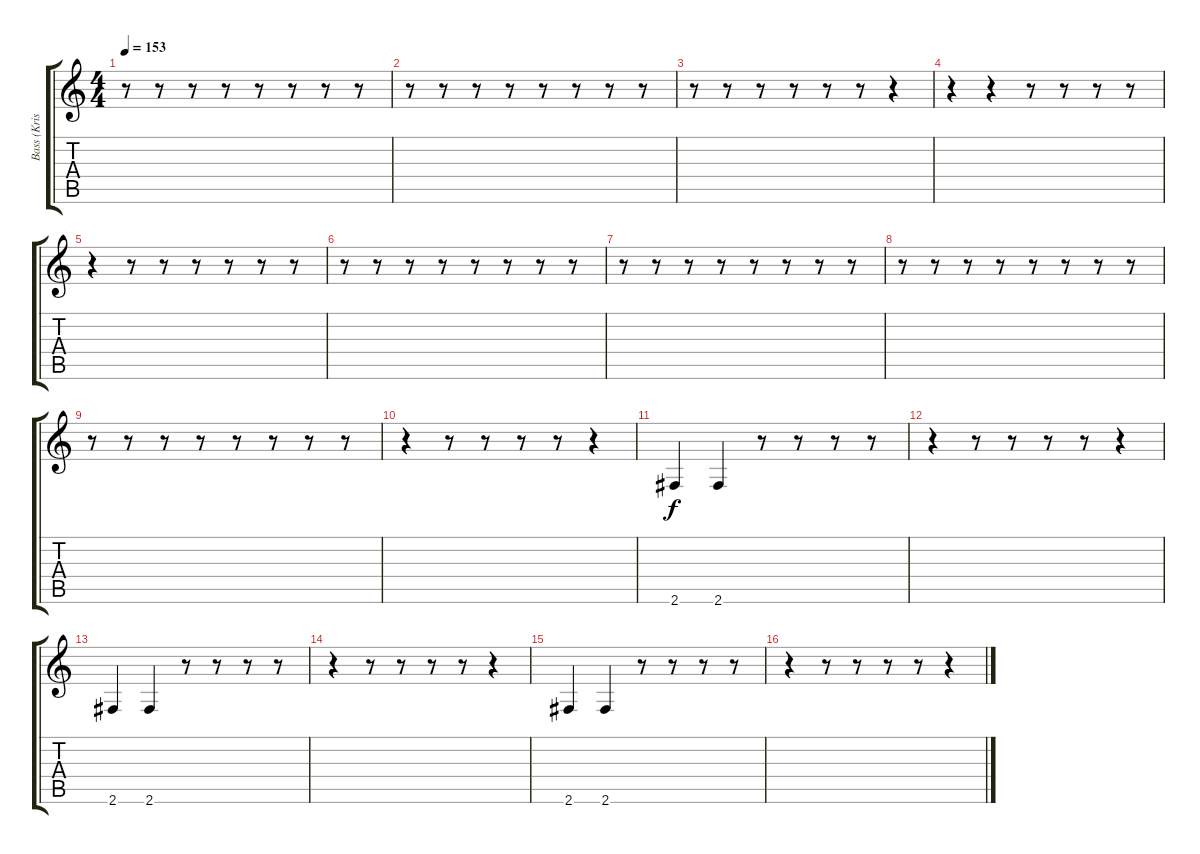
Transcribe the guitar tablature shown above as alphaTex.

\track ("Bass (Krist)" "Bass (Kris") {instrument electricbasspick}
\staff {score tabs}
\tuning (E4 B3 G3 D3 A2 E2) {hide}
\ts (4 4)
\tempo 153
\clef g2
\ks c
r.8{dy f} r.8 r.8 r.8 r.8 r.8 r.8 r.8 |
r.8 r.8 r.8 r.8 r.8 r.8 r.8 r.8 |
r.8 r.8 r.8 r.8 r.8 r.8 r.4 |
r.4 r.4 r.8 r.8 r.8 r.8 |
r.4 r.8 r.8 r.8 r.8 r.8 r.8 |
r.8 r.8 r.8 r.8 r.8 r.8 r.8 r.8 |
r.8 r.8 r.8 r.8 r.8 r.8 r.8 r.8 |
r.8 r.8 r.8 r.8 r.8 r.8 r.8 r.8 |
r.8 r.8 r.8 r.8 r.8 r.8 r.8 r.8 |
r.4 r.8 r.8 r.8 r.8 r.4 |
2.6.4 2.6.4 r.8 r.8 r.8 r.8 |
r.4 r.8 r.8 r.8 r.8 r.4 |
2.6.4 2.6.4 r.8 r.8 r.8 r.8 |
r.4 r.8 r.8 r.8 r.8 r.4 |
2.6.4 2.6.4 r.8 r.8 r.8 r.8 |
r.4 r.8 r.8 r.8 r.8 r.4
